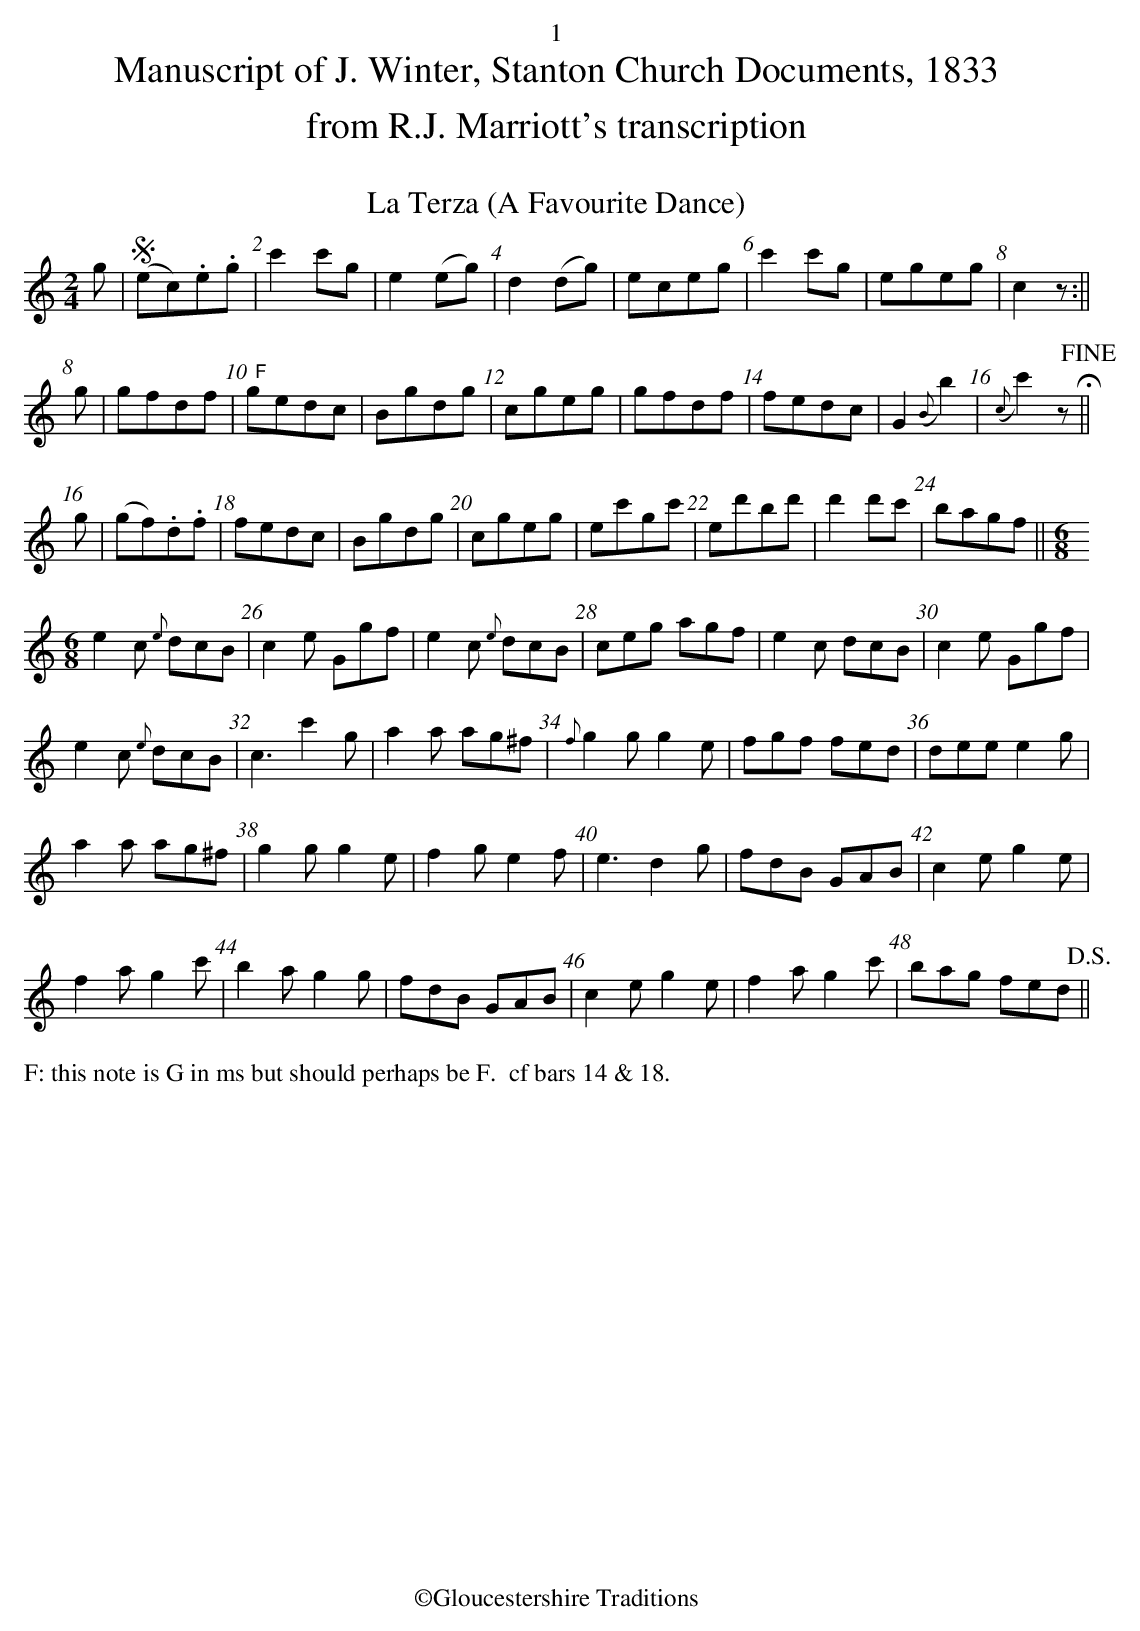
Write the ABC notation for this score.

X:1
T:Terza (A Favourite Dance), La
M:2/4
L:1/8
K:C
g|S(ec).e.g|c'2c'g|e2(eg)|d2(dg)|eceg|c'2c'g|egeg|c2z:||
g|gfdf|"^  F"gedc|Bgdg|cgeg|gfdf|fedc|G2({B}b2)|({c}c'2)zH!fine!||
g|(gf).d.f|fedc|Bgdg|cgeg|ec'gc'|ed'bd'|d'2d'c'|bagf||[M:6/8]
e2c {e}dcB|c2e Ggf|e2c {e}dcB|ceg agf|e2c dcB|c2e Ggf|
e2c {e}dcB|c3c'2g|a2a ag^f|{f}g2gg2e|fgf fed|dee e2g|
a2a ag^f|g2gg2e|f2ge2f|e3 d2g|fdB GAB|c2eg2e|
f2ag2c'|b2ag2g|fdB GAB|c2eg2e|f2ag2c'|bag fed!D.S.!||
